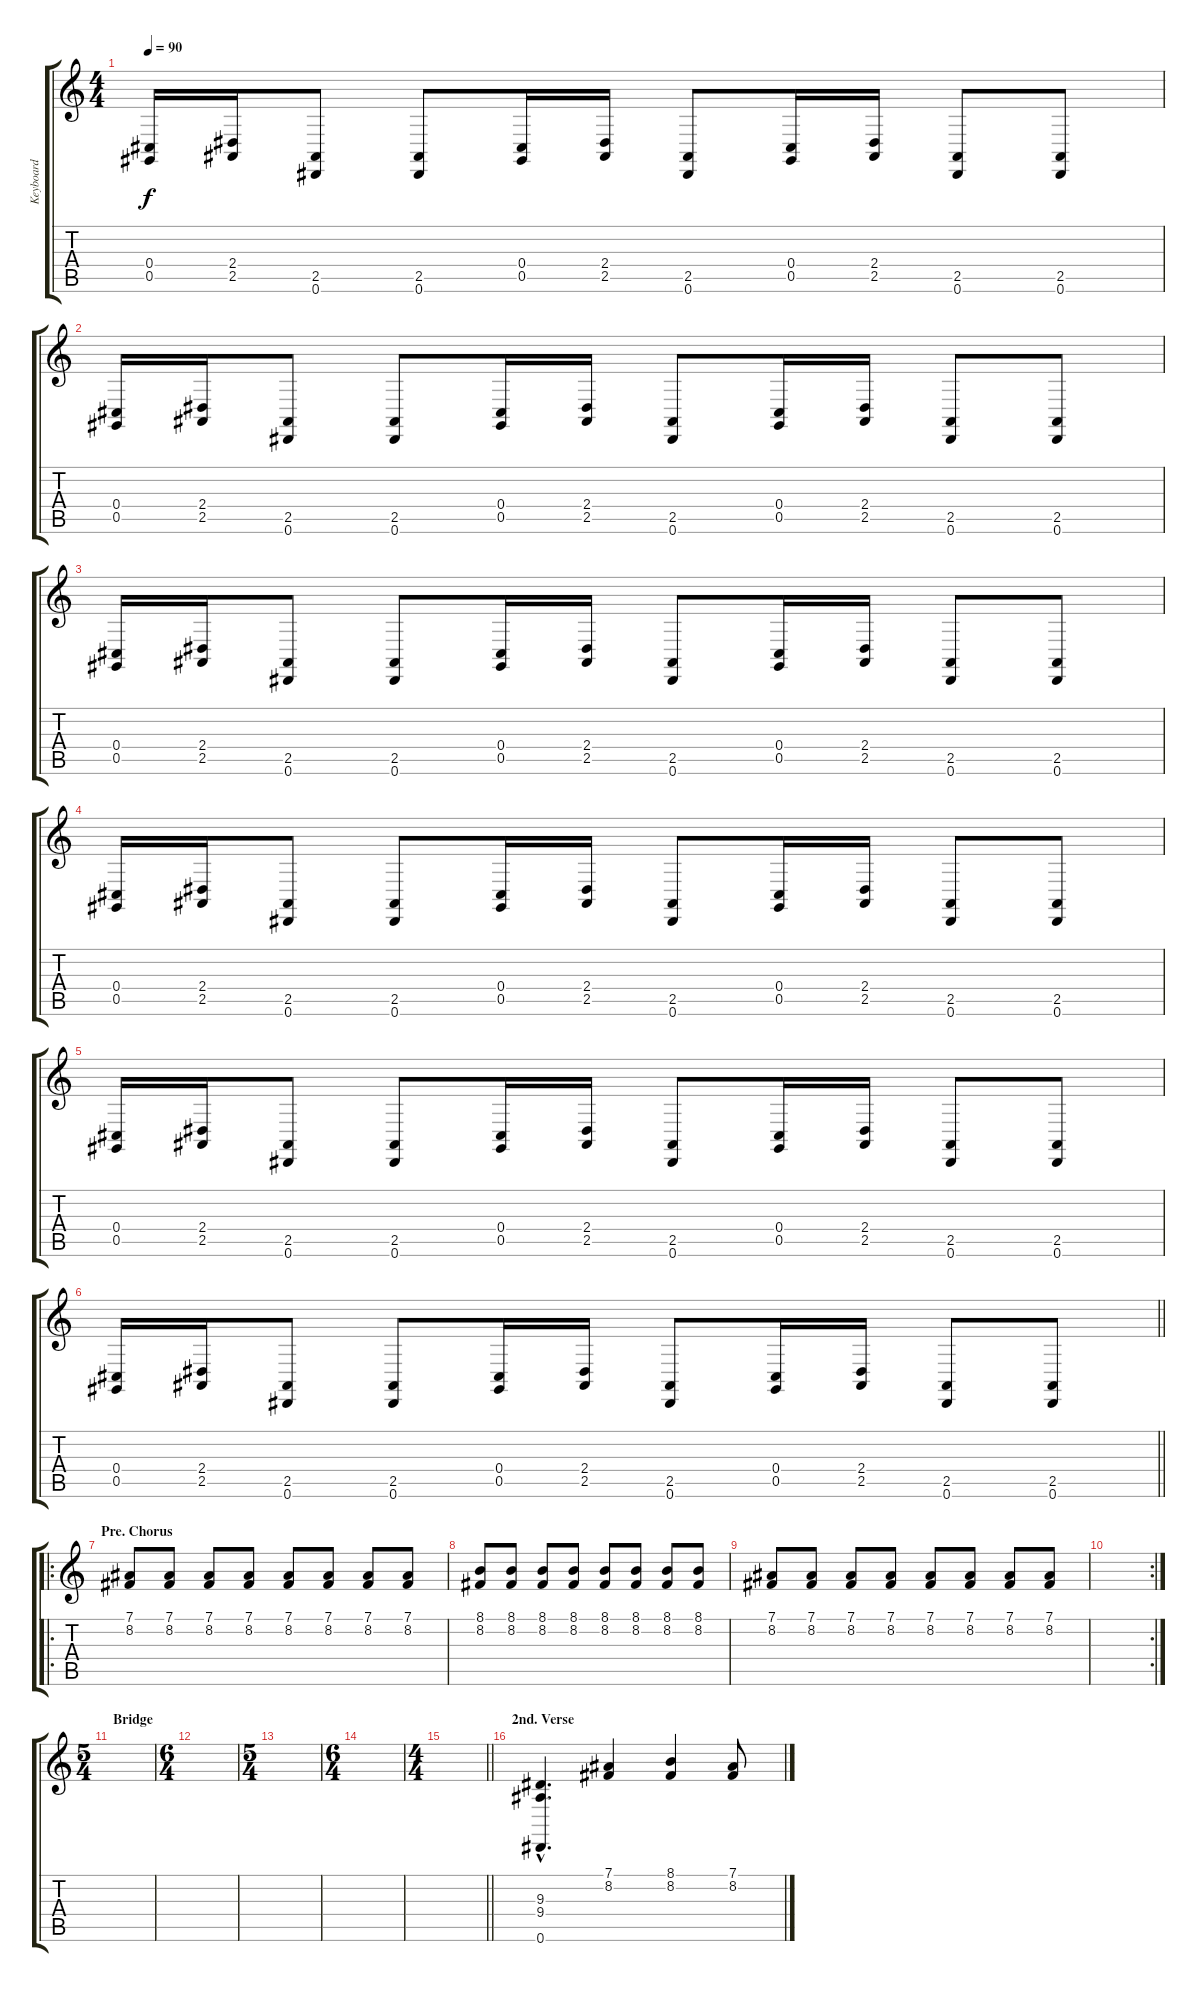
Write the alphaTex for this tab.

\track ("Keyboard" "Keyboard") {instrument acousticgrandpiano}
\staff {score tabs}
\tuning (Eb4 Bb3 Gb3 Db3 Ab2 Eb2) {hide}
\ts (4 4)
\tempo 90
\clef g2
\ks c
(0.4 0.5).16{dy f} (2.4 2.5).16 (2.5 0.6).8 (2.5 0.6).8 (0.4 0.5).16 (2.4 2.5).16 (2.5 0.6).8 (0.4 0.5).16 (2.4 2.5).16 (2.5 0.6).8 (2.5 0.6).8 |
(0.4 0.5).16 (2.4 2.5).16 (2.5 0.6).8 (2.5 0.6).8 (0.4 0.5).16 (2.4 2.5).16 (2.5 0.6).8 (0.4 0.5).16 (2.4 2.5).16 (2.5 0.6).8 (2.5 0.6).8 |
(0.4 0.5).16 (2.4 2.5).16 (2.5 0.6).8 (2.5 0.6).8 (0.4 0.5).16 (2.4 2.5).16 (2.5 0.6).8 (0.4 0.5).16 (2.4 2.5).16 (2.5 0.6).8 (2.5 0.6).8 |
(0.4 0.5).16 (2.4 2.5).16 (2.5 0.6).8 (2.5 0.6).8 (0.4 0.5).16 (2.4 2.5).16 (2.5 0.6).8 (0.4 0.5).16 (2.4 2.5).16 (2.5 0.6).8 (2.5 0.6).8 |
(0.4 0.5).16 (2.4 2.5).16 (2.5 0.6).8 (2.5 0.6).8 (0.4 0.5).16 (2.4 2.5).16 (2.5 0.6).8 (0.4 0.5).16 (2.4 2.5).16 (2.5 0.6).8 (2.5 0.6).8 |
\barLineRight lightlight
(0.4 0.5).16 (2.4 2.5).16 (2.5 0.6).8 (2.5 0.6).8 (0.4 0.5).16 (2.4 2.5).16 (2.5 0.6).8 (0.4 0.5).16 (2.4 2.5).16 (2.5 0.6).8 (2.5 0.6).8 |
\ro
\section ("" "Pre. Chorus")
(7.1 8.2).8 (7.1 8.2).8 (7.1 8.2).8 (7.1 8.2).8 (7.1 8.2).8 (7.1 8.2).8 (7.1 8.2).8 (7.1 8.2).8 |
(8.1 8.2).8 (8.1 8.2).8 (8.1 8.2).8 (8.1 8.2).8 (8.1 8.2).8 (8.1 8.2).8 (8.1 8.2).8 (8.1 8.2).8 |
(7.1 8.2).8 (7.1 8.2).8 (7.1 8.2).8 (7.1 8.2).8 (7.1 8.2).8 (7.1 8.2).8 (7.1 8.2).8 (7.1 8.2).8 |
\rc 2
|
\ts (5 4)
\section ("" "Bridge")
|
\ts (6 4)
|
\ts (5 4)
|
\ts (6 4)
|
\ts (4 4)
\barLineRight lightlight
|
\section ("" "2nd. Verse")
(9.3{hac} 9.4{hac} 0.6{hac}).4{d} (7.1 8.2).4 (8.1 8.2).4 (7.1 8.2).8
